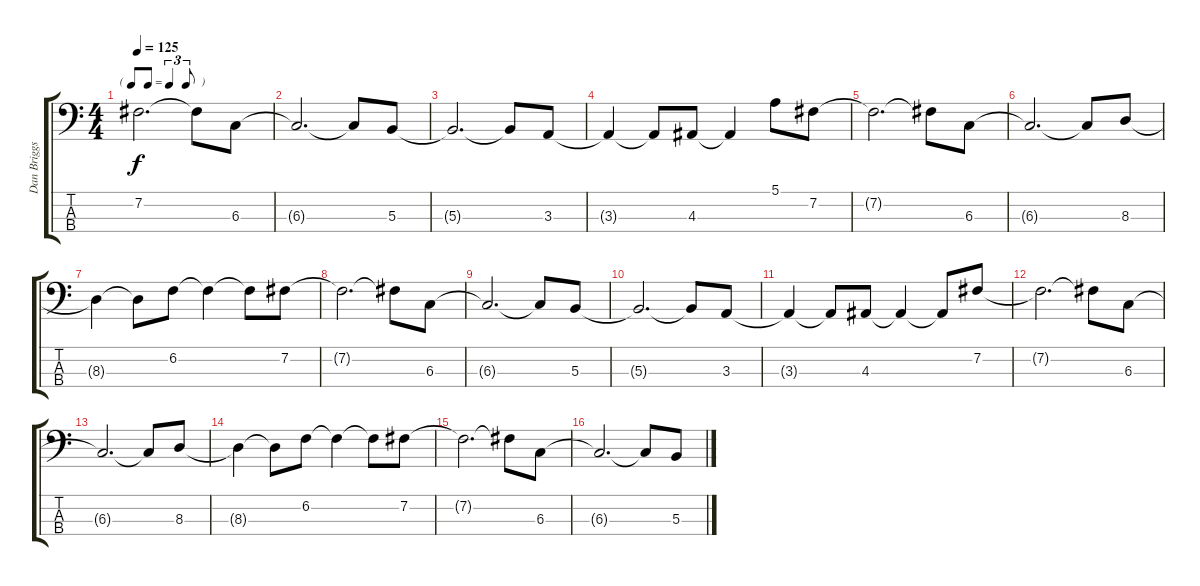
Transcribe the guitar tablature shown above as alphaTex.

\track ("Dan Briggs - Bass" "Dan Briggs") {instrument electricbassfinger}
\staff {score tabs}
\tuning (E2 B1 Gb1 Db1) {hide}
\ts (4 4)
\tf triplet8th
\tempo 125
\clef f4
\ks c
7.2{t}.2{d dy f} 7.2{t}.8 6.3.8 |
6.3{t}.2{d} 6.3{t}.8 5.3.8 |
5.3{t}.2{d} 5.3{t}.8 3.3.8 |
3.3{t}.4 3.3{t}.8 4.3.8 4.3{t}.4 5.1.8 7.2.8 |
7.2{t}.2{d} 7.2{t}.8 6.3.8 |
6.3{t}.2{d} 6.3{t}.8 8.3.8 |
8.3{t}.4 8.3{t}.8 6.2.8 6.2{t}.4 6.2{t}.8 7.2.8 |
7.2{t}.2{d} 7.2{t}.8 6.3.8 |
6.3{t}.2{d} 6.3{t}.8 5.3.8 |
5.3{t}.2{d} 5.3{t}.8 3.3.8 |
3.3{t}.4 3.3{t}.8 4.3.8 4.3{t}.4 4.3{t}.8 7.2.8 |
7.2{t}.2{d} 7.2{t}.8 6.3.8 |
6.3{t}.2{d} 6.3{t}.8 8.3.8 |
8.3{t}.4 8.3{t}.8 6.2.8 6.2{t}.4 6.2{t}.8 7.2.8 |
7.2{t}.2{d} 7.2{t}.8 6.3.8 |
6.3{t}.2{d} 6.3{t}.8 5.3.8
